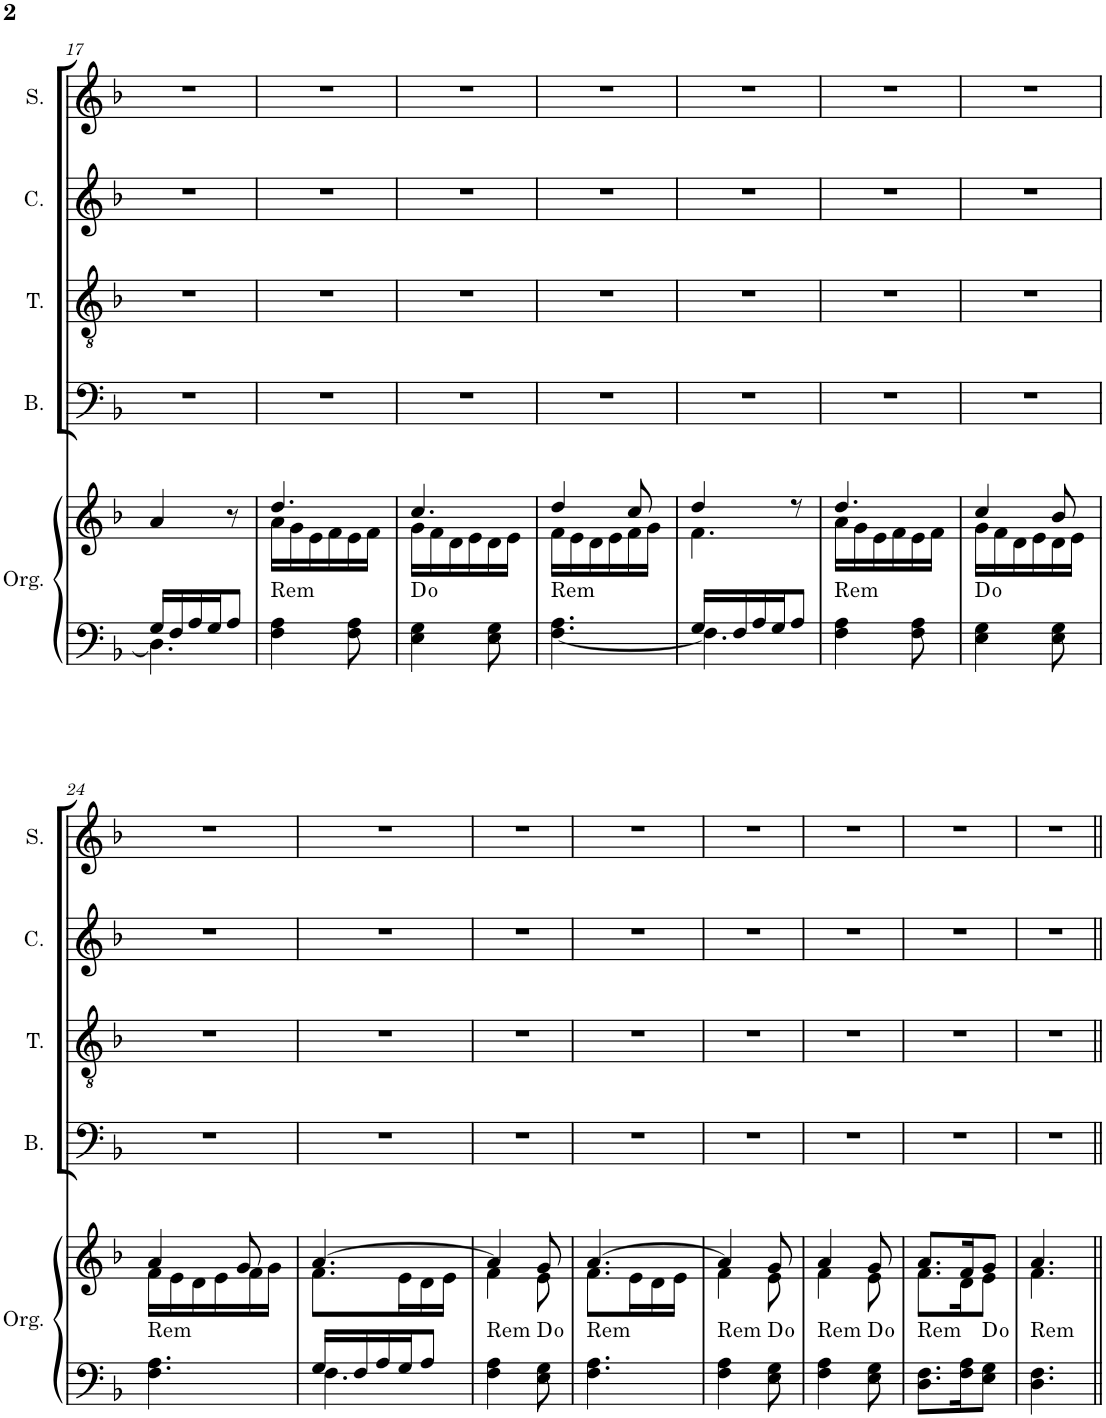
**kern	**kern	**harte	**kern	**kern	**kern	**kern
*part5	*part5	*part5	*part4	*part3	*part2	*part1
*staff6	*staff5	*	*staff4	*staff3	*staff2	*staff1
*I"Órgano	*	*	*I"Bajo	*I"Tenor	*I"Contralto	*I"Soprano
*	*	*	*I'B.	*I'T.	*I'C.	*I'S.
!!LO:PB:g=z
*clefF4	*clefG2	*	*clefF4	*clefGv2	*clefG2	*clefG2
*k[b-]	*k[b-]	*	*k[b-]	*k[b-]	*k[b-]	*k[b-]
*M3/8	*M3/8	*	*M3/8	*M3/8	*M3/8	*M3/8
=17	=17	=17	=17	=17	=17	=17
*^	*	*	*	*	*	*
16G/LL	4.D\]	4a/	.	4.r	4.r	4.r	4.r
16F/	.	.	.	.	.	.	.
16A/	.	.	.	.	.	.	.
16G/J	.	.	.	.	.	.	.
8A/J	.	8r	.	.	.	.	.
*v	*v	*	*	*	*	*	*
=18	=18	=18	=18	=18	=18	=18
*	*^	*	*	*	*	*
!	!	!	!LO:H:kt=Rem	!	!	!	!
4F\ 4A\	4.dd/	16a\LL	N	4.r	4.r	4.r	4.r
.	.	16g\	.	.	.	.	.
.	.	16e\	.	.	.	.	.
.	.	16f\	.	.	.	.	.
8F\ 8A\	.	16e\	.	.	.	.	.
.	.	16f\JJ	.	.	.	.	.
=19	=19	=19	=19	=19	=19	=19	=19
4E\ 4G\	4.cc/	16g\LL	D:dim	4.r	4.r	4.r	4.r
.	.	16f\	.	.	.	.	.
.	.	16d\	.	.	.	.	.
.	.	16e\	.	.	.	.	.
8E\ 8G\	.	16d\	.	.	.	.	.
.	.	16e\JJ	.	.	.	.	.
=20	=20	=20	=20	=20	=20	=20	=20
!	!	!	!LO:H:kt=Rem	!	!	!	!
[4.F\ 4.An\	4dd/	16f\LL	N	4.r	4.r	4.r	4.r
.	.	16e\	.	.	.	.	.
.	.	16d\	.	.	.	.	.
.	.	16e\	.	.	.	.	.
.	8cc/	16f\	.	.	.	.	.
.	.	16g\JJ	.	.	.	.	.
=21	=21	=21	=21	=21	=21	=21	=21
*^	*	*	*	*	*	*	*
16G/LL	4.F\]	4dd/	4.f\	.	4.r	4.r	4.r	4.r
16F/	.	.	.	.	.	.	.	.
16A/	.	.	.	.	.	.	.	.
16G/J	.	.	.	.	.	.	.	.
8A/J	.	8r	.	.	.	.	.	.
*v	*v	*	*	*	*	*	*	*
=22	=22	=22	=22	=22	=22	=22	=22
!	!	!	!LO:H:kt=Rem	!	!	!	!
4F\ 4A\	4.dd/	16a\LL	N	4.r	4.r	4.r	4.r
.	.	16g\	.	.	.	.	.
.	.	16e\	.	.	.	.	.
.	.	16f\	.	.	.	.	.
8F\ 8A\	.	16e\	.	.	.	.	.
.	.	16f\JJ	.	.	.	.	.
=23	=23	=23	=23	=23	=23	=23	=23
4E\ 4G\	4cc/	16g\LL	D:dim	4.r	4.r	4.r	4.r
.	.	16f\	.	.	.	.	.
.	.	16d\	.	.	.	.	.
.	.	16e\	.	.	.	.	.
8E\ 8G\	8b-/	16d\	.	.	.	.	.
.	.	16e\JJ	.	.	.	.	.
!!LO:LB:g=z
=24	=24	=24	=24	=24	=24	=24	=24
!	!	!	!LO:H:kt=Rem	!	!	!	!
4.F\ 4.An\	4a/	16f\LL	N	4.r	4.r	4.r	4.r
.	.	16e\	.	.	.	.	.
.	.	16d\	.	.	.	.	.
.	.	16e\	.	.	.	.	.
.	8g/	16f\	.	.	.	.	.
.	.	16g\JJ	.	.	.	.	.
=25	=25	=25	=25	=25	=25	=25	=25
*^	*	*	*	*	*	*	*
16G/LL	4.F\	[4.a/	8.f\L	.	4.r	4.r	4.r	4.r
16F/	.	.	.	.	.	.	.	.
16A/	.	.	.	.	.	.	.	.
16G/J	.	.	16e\L	.	.	.	.	.
8A/J	.	.	16d\	.	.	.	.	.
.	.	.	16e\JJ	.	.	.	.	.
*v	*v	*	*	*	*	*	*	*
=26	=26	=26	=26	=26	=26	=26	=26
!	!	!	!LO:H:kt=Rem	!	!	!	!
4F\ 4A\	4a/]	4f\	N	4.r	4.r	4.r	4.r
8E\ 8G\	8g/	8e\	D:dim	.	.	.	.
=27	=27	=27	=27	=27	=27	=27	=27
!	!	!	!LO:H:kt=Rem	!	!	!	!
4.F\ 4.An\	[4.a/	8.f\L	N	4.r	4.r	4.r	4.r
.	.	16e\L	.	.	.	.	.
.	.	16d\	.	.	.	.	.
.	.	16e\JJ	.	.	.	.	.
=28	=28	=28	=28	=28	=28	=28	=28
!	!	!	!LO:H:kt=Rem	!	!	!	!
4F\ 4A\	4a/]	4f\	N	4.r	4.r	4.r	4.r
8E\ 8G\	8g/	8e\	D:dim	.	.	.	.
=29	=29	=29	=29	=29	=29	=29	=29
!	!	!	!LO:H:kt=Rem	!	!	!	!
4F\ 4An\	4a/	4f\	N	4.r	4.r	4.r	4.r
8E\ 8G\	8g/	8e\	D:dim	.	.	.	.
=30	=30	=30	=30	=30	=30	=30	=30
!	!	!	!LO:H:kt=Rem	!	!	!	!
8.D\ 8.F\L	8.a/L	8.f\L	N	4.r	4.r	4.r	4.r
16F\ 16An\K	16f/K	16d\K	.	.	.	.	.
8E\ 8G\J	8g/J	8e\J	D:dim	.	.	.	.
=31	=31	=31	=31	=31	=31	=31	=31
!	!	!	!LO:H:kt=Rem	!	!	!	!
4.D\ 4.F\	4.a/	4.f\	N	4.r	4.r	4.r	4.r
*	*v	*v	*	*	*	*	*
=||	=||	=||	=||	=||	=||	=||
*-	*-	*-	*-	*-	*-	*-
